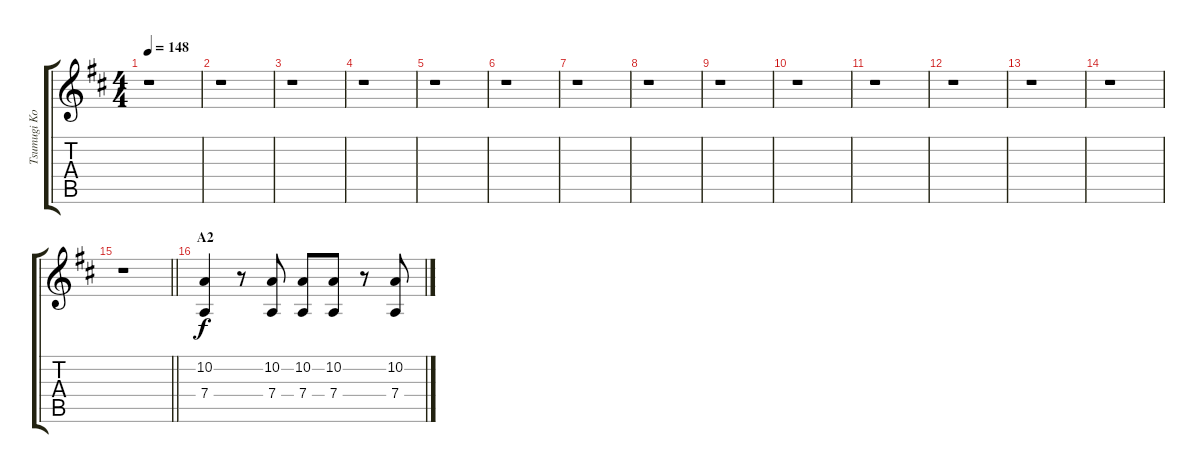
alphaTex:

\track ("Tsumugi Kotobuki II" "Tsumugi Ko") {instrument lead1square}
\staff {score tabs}
\tuning (E4 B3 G3 D3 A2 E2) {hide}
\ts (4 4)
\tempo 148
\clef g2
\ks d
r.1{dy f} |
r.1 |
r.1 |
r.1 |
r.1 |
r.1 |
r.1 |
r.1 |
r.1 |
r.1 |
r.1 |
r.1 |
r.1 |
r.1 |
\barLineRight lightlight
r.1 |
\section ("" "A2")
(10.2 7.4).4 r.8 (10.2 7.4).8 (10.2 7.4).8 (10.2 7.4).8 r.8 (10.2 7.4).8
